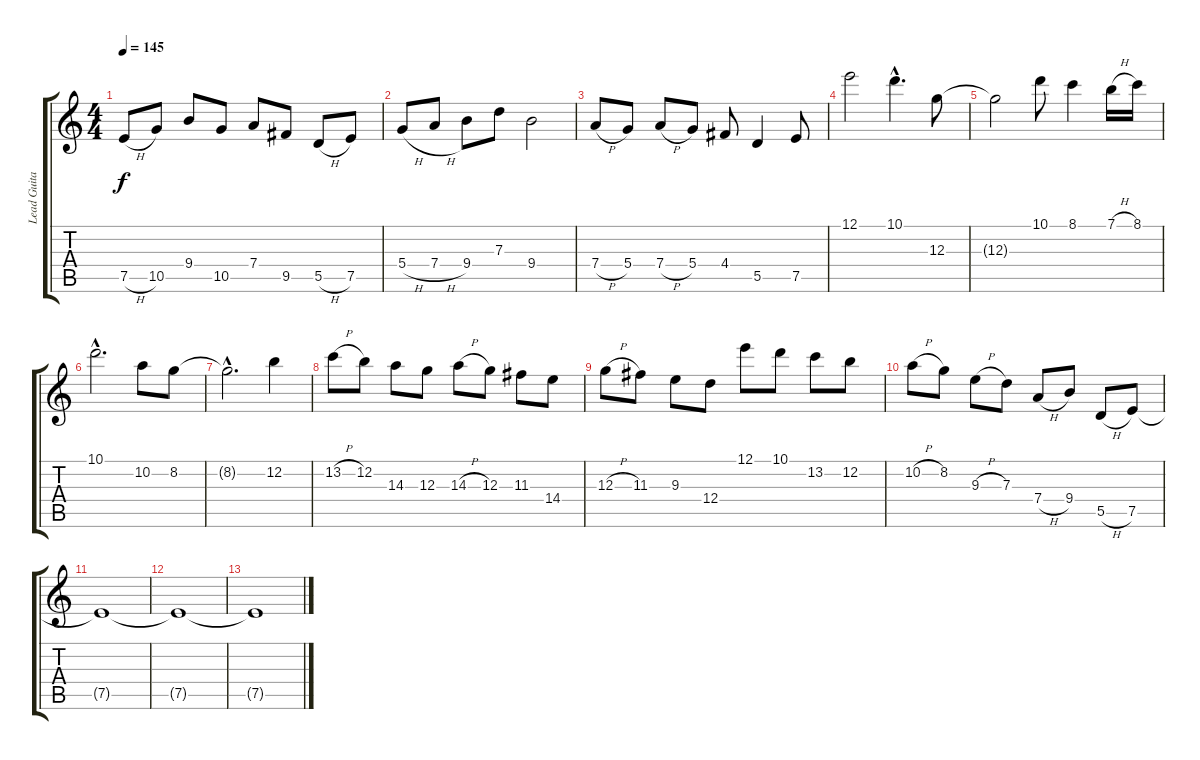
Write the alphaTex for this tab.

\track ("Lead Guitar " "Lead Guita") {instrument acousticguitarsteel}
\staff {score tabs}
\tuning (E4 B3 G3 D3 A2 E2) {hide}
\ts (4 4)
\tempo 145
\clef g2
\ks c
7.5{h}.8{dy f} 10.5.8 9.4.8 10.5.8 7.4.8 9.5.8 5.5{h}.8 7.5.8 |
5.4{h}.8 7.4{h}.8 9.4.8 7.3.8 9.4.2 |
7.4{h}.8 5.4.8 7.4{h}.8 5.4.8 4.4.8 5.5.4 7.5.8 |
12.1.2 10.1{hac}.4{d} 12.3.8 |
12.3{t}.2 10.1.8 8.1.4 7.1{h}.16 8.1.16 |
10.1{hac}.2{d} 10.2.8 8.2.8 |
8.2{hac t}.2{d} 12.2.4 |
13.2{h}.8 12.2.8 14.3.8 12.3.8 14.3{h}.8 12.3.8 11.3.8 14.4.8 |
12.3{h}.8 11.3.8 9.3.8 12.4.8 12.1.8 10.1.8 13.2.8 12.2.8 |
10.2{h}.8 8.2.8 9.3{h}.8 7.3.8 7.4{h}.8 9.4.8 5.5{h}.8 7.5.8 |
7.5{t}.1 |
7.5{t}.1{volume 0} |
7.5{t}.1
